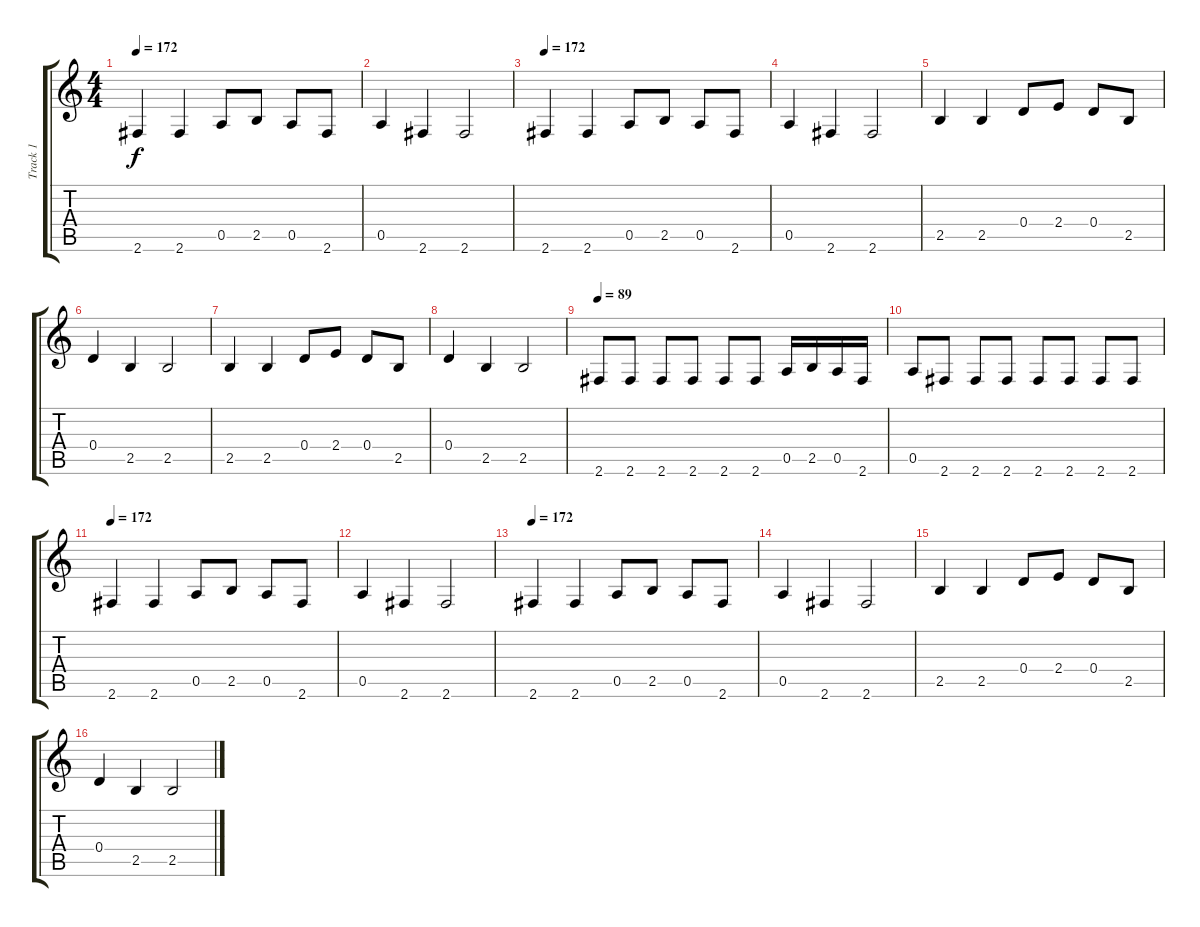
\track ("Track 1" "Track 1") {instrument distortionguitar}
\staff {score tabs}
\tuning (E4 B3 G3 D3 A2 E2) {hide}
\ts (4 4)
\tempo 172
\clef g2
\ks c
2.6.4{dy f} 2.6.4 0.5.8 2.5.8 0.5.8 2.6.8 |
0.5.4 2.6.4 2.6.2 |
\tempo 172
2.6.4 2.6.4 0.5.8 2.5.8 0.5.8 2.6.8 |
0.5.4 2.6.4 2.6.2 |
2.5.4 2.5.4 0.4.8 2.4.8 0.4.8 2.5.8 |
0.4.4 2.5.4 2.5.2 |
2.5.4 2.5.4 0.4.8 2.4.8 0.4.8 2.5.8 |
0.4.4 2.5.4 2.5.2 |
\tempo 89
2.6.8 2.6.8 2.6.8 2.6.8 2.6.8 2.6.8 0.5.16 2.5.16 0.5.16 2.6.16 |
0.5.8 2.6.8 2.6.8 2.6.8 2.6.8 2.6.8 2.6.8 2.6.8 |
\tempo 172
2.6.4 2.6.4 0.5.8 2.5.8 0.5.8 2.6.8 |
0.5.4 2.6.4 2.6.2 |
\tempo 172
2.6.4 2.6.4 0.5.8 2.5.8 0.5.8 2.6.8 |
0.5.4 2.6.4 2.6.2 |
2.5.4 2.5.4 0.4.8 2.4.8 0.4.8 2.5.8 |
0.4.4 2.5.4 2.5.2
